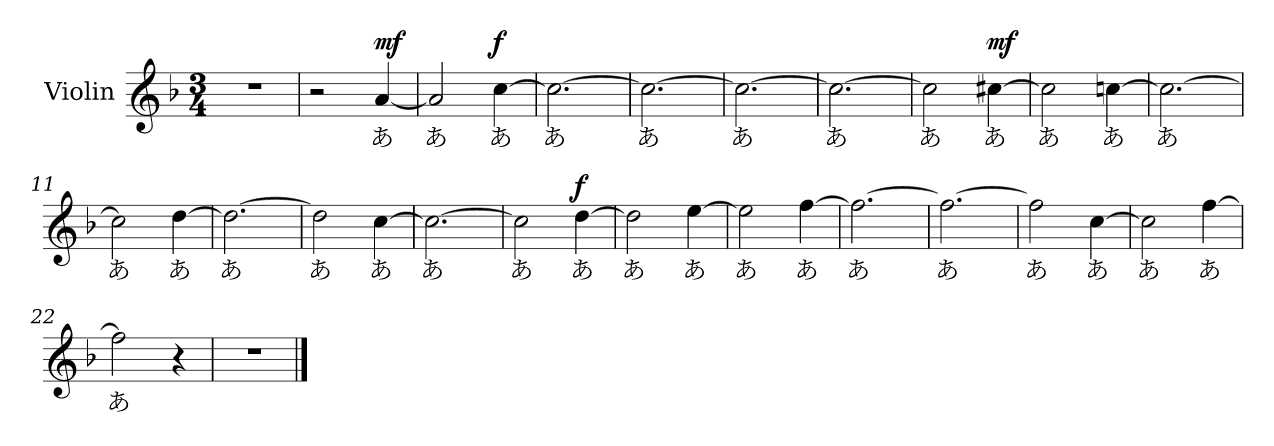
**kern	**text	**dynam
*part1	*part1	*part1
*staff1	*staff1	*staff1
*I"Violin	*	*
*I'Vln.	*	*
*clefG2	*	*
*k[b-]	*	*
*M3/4	*	*
*MM184	*	*
=1	=1	=1
2.r	.	.
=2	=2	=2
2r	.	.
!	!LO:LY:b	!LO:DY:b
[4a/	あ	mf
=3	=3	=3
!	!LO:LY:b	!
2a/]	あ	.
!	!LO:LY:b	!LO:DY:b
[4cc\	あ	f
=4	=4	=4
!	!LO:LY:b	!
2.cc\_	あ	.
=5	=5	=5
!	!LO:LY:b	!
2.cc\_	あ	.
=6	=6	=6
!	!LO:LY:b	!
2.cc\_	あ	.
=7	=7	=7
!	!LO:LY:b	!
2.cc\_	あ	.
=8	=8	=8
!	!LO:LY:b	!
2cc\]	あ	.
!	!LO:LY:b	!LO:DY:b
[4cc#X\	あ	mf
=9	=9	=9
!	!LO:LY:b	!
2cc#\]	あ	.
!	!LO:LY:b	!
[4ccn\	あ	.
=10	=10	=10
!	!LO:LY:b	!
2.cc\_	あ	.
!!LO:LB:g=z
=11	=11	=11
!	!LO:LY:b	!
2cc\]	あ	.
!	!LO:LY:b	!
[4dd\	あ	.
=12	=12	=12
!	!LO:LY:b	!
2.dd\_	あ	.
=13	=13	=13
!	!LO:LY:b	!
2dd\]	あ	.
!	!LO:LY:b	!
[4cc\	あ	.
=14	=14	=14
!	!LO:LY:b	!
2.cc\_	あ	.
=15	=15	=15
!	!LO:LY:b	!
2cc\]	あ	.
!	!LO:LY:b	!LO:DY:b
[4dd\	あ	f
=16	=16	=16
!	!LO:LY:b	!
2dd\]	あ	.
!	!LO:LY:b	!
[4ee\	あ	.
=17	=17	=17
!	!LO:LY:b	!
2ee\]	あ	.
!	!LO:LY:b	!
[4ff\	あ	.
=18	=18	=18
!	!LO:LY:b	!
2.ff\_	あ	.
=19	=19	=19
!	!LO:LY:b	!
2.ff\_	あ	.
=20	=20	=20
!	!LO:LY:b	!
2ff\]	あ	.
!	!LO:LY:b	!
[4cc\	あ	.
=21	=21	=21
!	!LO:LY:b	!
2cc\]	あ	.
!	!LO:LY:b	!
[4ff\	あ	.
!!LO:LB:g=z
=22	=22	=22
!	!LO:LY:b	!
2ff\]	あ	.
4r	.	.
=23	=23	=23
2.r	.	.
==	==	==
*-	*-	*-
